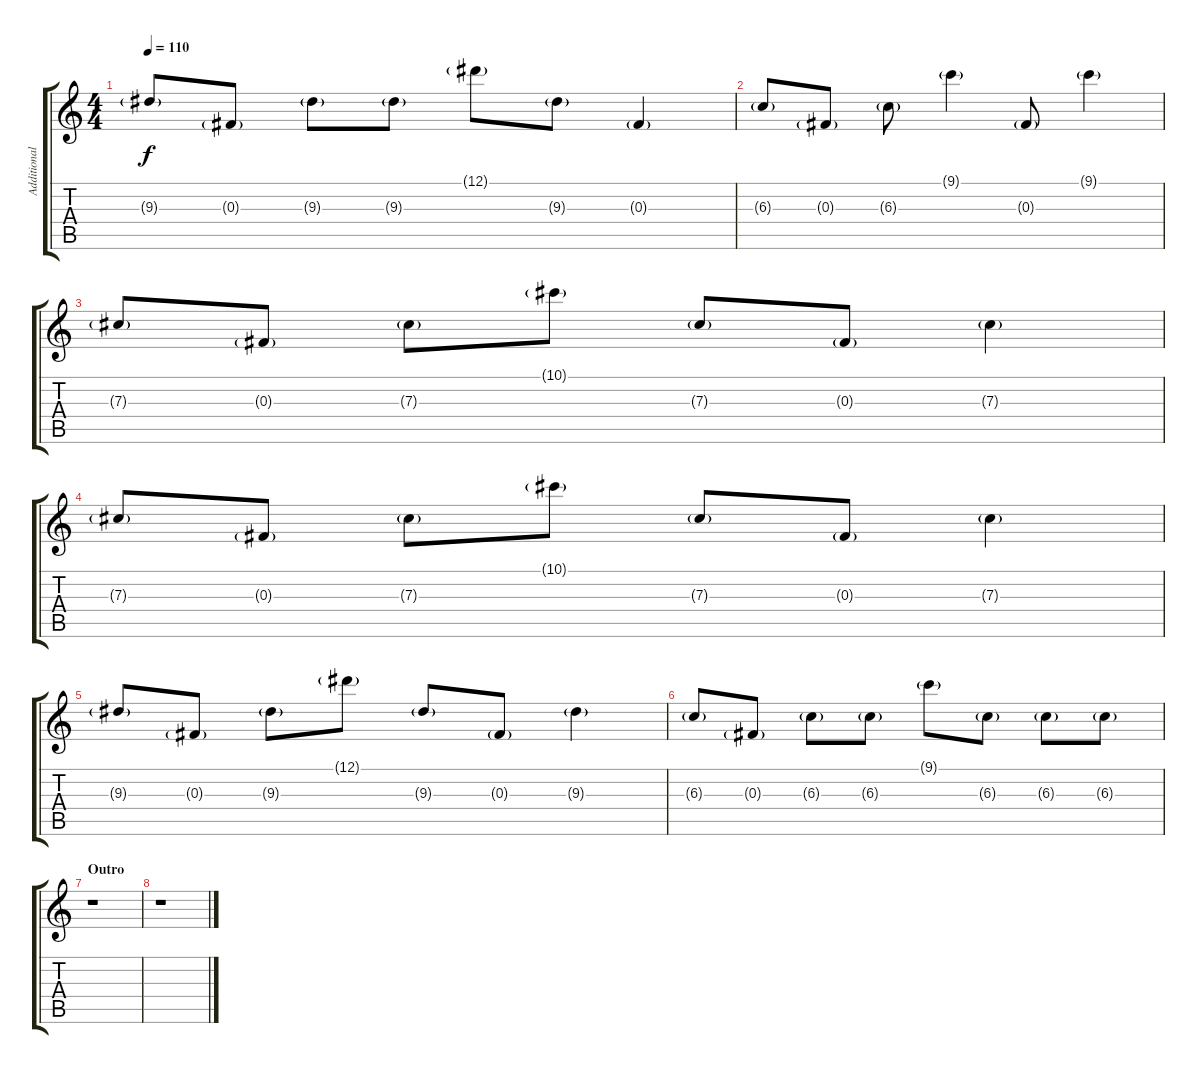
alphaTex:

\track ("Additional Acoustic Guitar" "Additional") {instrument acousticguitarsteel}
\staff {score tabs}
\tuning (Eb4 Bb3 Gb3 Db3 Ab2 Eb2) {hide}
\ts (4 4)
\tempo 110
\clef g2
\ks c
9.3{g}.8{dy f} 0.3{g}.8 9.3{g}.8 9.3{g}.8 12.1{g}.8 9.3{g}.8 0.3{g}.4 |
6.3{g}.8 0.3{g}.8 6.3{g}.8 9.1{g}.4 0.3{g}.8 9.1{g}.4 |
7.3{g}.8 0.3{g}.8 7.3{g}.8 10.1{g}.8 7.3{g}.8 0.3{g}.8 7.3{g}.4 |
7.3{g}.8 0.3{g}.8 7.3{g}.8 10.1{g}.8 7.3{g}.8 0.3{g}.8 7.3{g}.4 |
9.3{g}.8 0.3{g}.8 9.3{g}.8 12.1{g}.8 9.3{g}.8 0.3{g}.8 9.3{g}.4 |
6.3{g}.8 0.3{g}.8 6.3{g}.8 6.3{g}.8 9.1{g}.8 6.3{g}.8 6.3{g}.8 6.3{g}.8 |
\section ("" "Outro")
r.1 |
r.1
